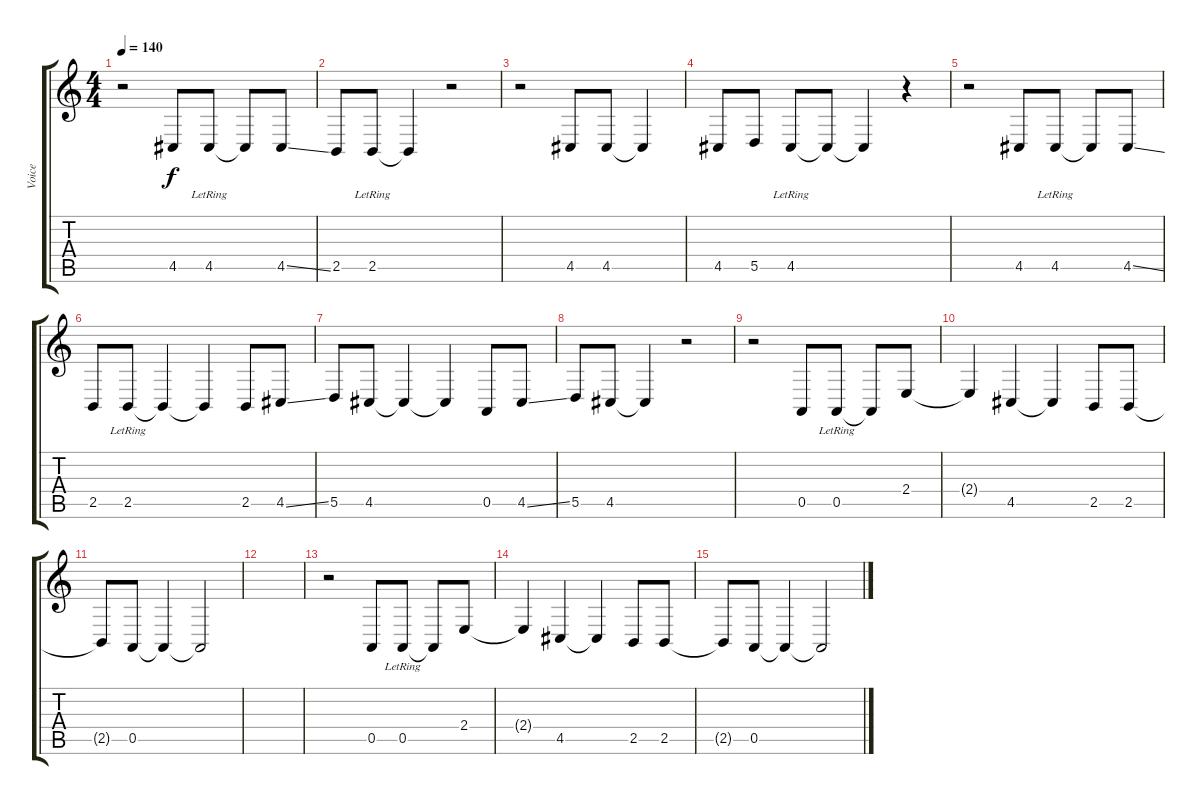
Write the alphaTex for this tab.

\track ("Voice" "Voice") {instrument lead1square}
\staff {score tabs}
\tuning (E4 B3 G3 D3 A2 E2) {hide}
\ts (4 4)
\tempo 140
\clef g2
\ks c
r.2{dy f} 4.5.8 4.5{lr}.8 4.5{t}.8 4.5{ss}.8 |
2.5.8 2.5{lr}.8 2.5{t}.4 r.2 |
r.2 4.5.8 4.5.8 4.5{t}.4 |
4.5.8 5.5.8 4.5{lr}.8 4.5{t}.8 4.5{t}.4 r.4 |
r.2 4.5.8 4.5{lr}.8 4.5{t}.8 4.5{ss}.8 |
2.5.8 2.5{lr}.8 2.5{t}.4 2.5{t}.4 2.5.8 4.5{ss}.8 |
5.5.8 4.5.8 4.5{t}.4 4.5{t}.4 0.5.8 4.5{ss}.8 |
5.5.8 4.5.8 4.5{t}.4 r.2 |
r.2 0.5.8 0.5{lr}.8 0.5{t}.8 2.4.8 |
2.4{t}.4 4.5.4 4.5{t}.4 2.5.8 2.5.8 |
2.5{t}.8 0.5.8 0.5{t}.4 0.5{t}.2 |
|
r.2 0.5.8 0.5{lr}.8 0.5{t}.8 2.4.8 |
2.4{t}.4 4.5.4 4.5{t}.4 2.5.8 2.5.8 |
2.5{t}.8 0.5.8 0.5{t}.4 0.5{t}.2
